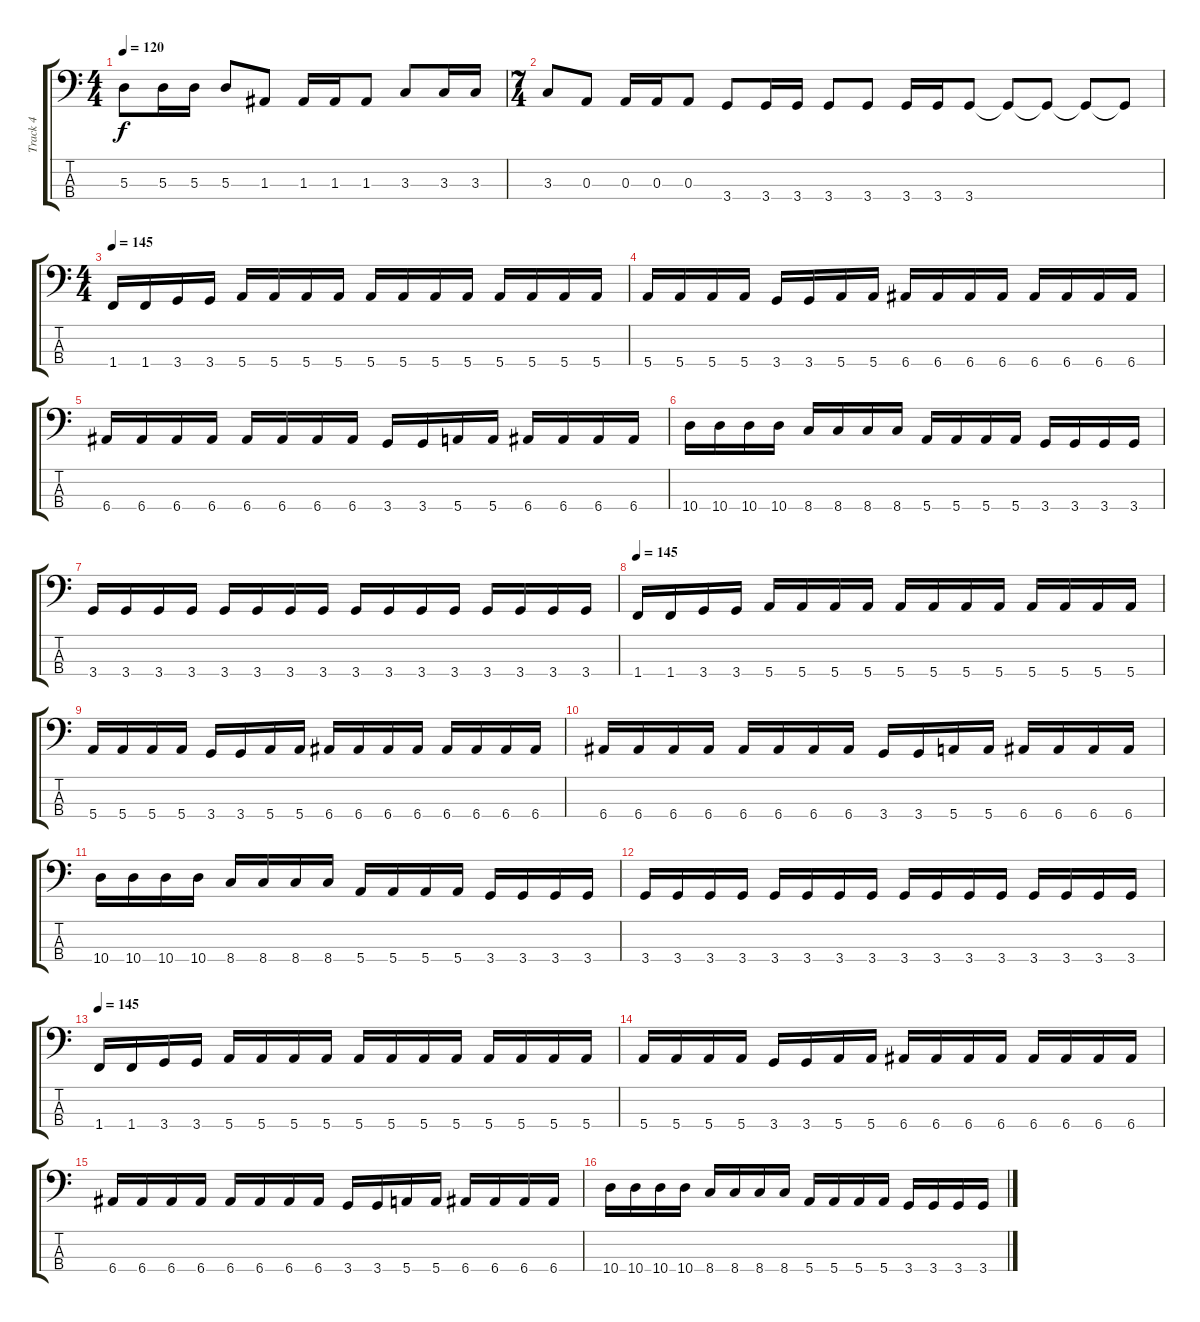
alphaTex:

\track ("Track 4" "Track 4") {instrument electricbassfinger}
\staff {score tabs}
\tuning (G2 D2 A1 E1) {hide}
\ts (4 4)
\tempo 120
\clef f4
\ks c
5.3.8{dy f} 5.3.16 5.3.16 5.3.8 1.3.8 1.3.16 1.3.16 1.3.8 3.3.8 3.3.16 3.3.16 |
\ts (7 4)
3.3.8 0.3.8 0.3.16 0.3.16 0.3.8 3.4.8 3.4.16 3.4.16 3.4.8 3.4.8 3.4.16 3.4.16 3.4.8 3.4{t}.8 3.4{t}.8 3.4{t}.8 3.4{t}.8 |
\ts (4 4)
\tempo 145
1.4.16 1.4.16 3.4.16 3.4.16 5.4.16 5.4.16 5.4.16 5.4.16 5.4.16 5.4.16 5.4.16 5.4.16 5.4.16 5.4.16 5.4.16 5.4.16 |
5.4.16 5.4.16 5.4.16 5.4.16 3.4.16 3.4.16 5.4.16 5.4.16 6.4.16 6.4.16 6.4.16 6.4.16 6.4.16 6.4.16 6.4.16 6.4.16 |
6.4.16 6.4.16 6.4.16 6.4.16 6.4.16 6.4.16 6.4.16 6.4.16 3.4.16 3.4.16 5.4.16 5.4.16 6.4.16 6.4.16 6.4.16 6.4.16 |
10.4.16 10.4.16 10.4.16 10.4.16 8.4.16 8.4.16 8.4.16 8.4.16 5.4.16 5.4.16 5.4.16 5.4.16 3.4.16 3.4.16 3.4.16 3.4.16 |
3.4.16 3.4.16 3.4.16 3.4.16 3.4.16 3.4.16 3.4.16 3.4.16 3.4.16 3.4.16 3.4.16 3.4.16 3.4.16 3.4.16 3.4.16 3.4.16 |
\tempo 145
1.4.16 1.4.16 3.4.16 3.4.16 5.4.16 5.4.16 5.4.16 5.4.16 5.4.16 5.4.16 5.4.16 5.4.16 5.4.16 5.4.16 5.4.16 5.4.16 |
5.4.16 5.4.16 5.4.16 5.4.16 3.4.16 3.4.16 5.4.16 5.4.16 6.4.16 6.4.16 6.4.16 6.4.16 6.4.16 6.4.16 6.4.16 6.4.16 |
6.4.16 6.4.16 6.4.16 6.4.16 6.4.16 6.4.16 6.4.16 6.4.16 3.4.16 3.4.16 5.4.16 5.4.16 6.4.16 6.4.16 6.4.16 6.4.16 |
10.4.16 10.4.16 10.4.16 10.4.16 8.4.16 8.4.16 8.4.16 8.4.16 5.4.16 5.4.16 5.4.16 5.4.16 3.4.16 3.4.16 3.4.16 3.4.16 |
3.4.16 3.4.16 3.4.16 3.4.16 3.4.16 3.4.16 3.4.16 3.4.16 3.4.16 3.4.16 3.4.16 3.4.16 3.4.16 3.4.16 3.4.16 3.4.16 |
\tempo 145
1.4.16 1.4.16 3.4.16 3.4.16 5.4.16 5.4.16 5.4.16 5.4.16 5.4.16 5.4.16 5.4.16 5.4.16 5.4.16 5.4.16 5.4.16 5.4.16 |
5.4.16 5.4.16 5.4.16 5.4.16 3.4.16 3.4.16 5.4.16 5.4.16 6.4.16 6.4.16 6.4.16 6.4.16 6.4.16 6.4.16 6.4.16 6.4.16 |
6.4.16 6.4.16 6.4.16 6.4.16 6.4.16 6.4.16 6.4.16 6.4.16 3.4.16 3.4.16 5.4.16 5.4.16 6.4.16 6.4.16 6.4.16 6.4.16 |
10.4.16 10.4.16 10.4.16 10.4.16 8.4.16 8.4.16 8.4.16 8.4.16 5.4.16 5.4.16 5.4.16 5.4.16 3.4.16 3.4.16 3.4.16 3.4.16
